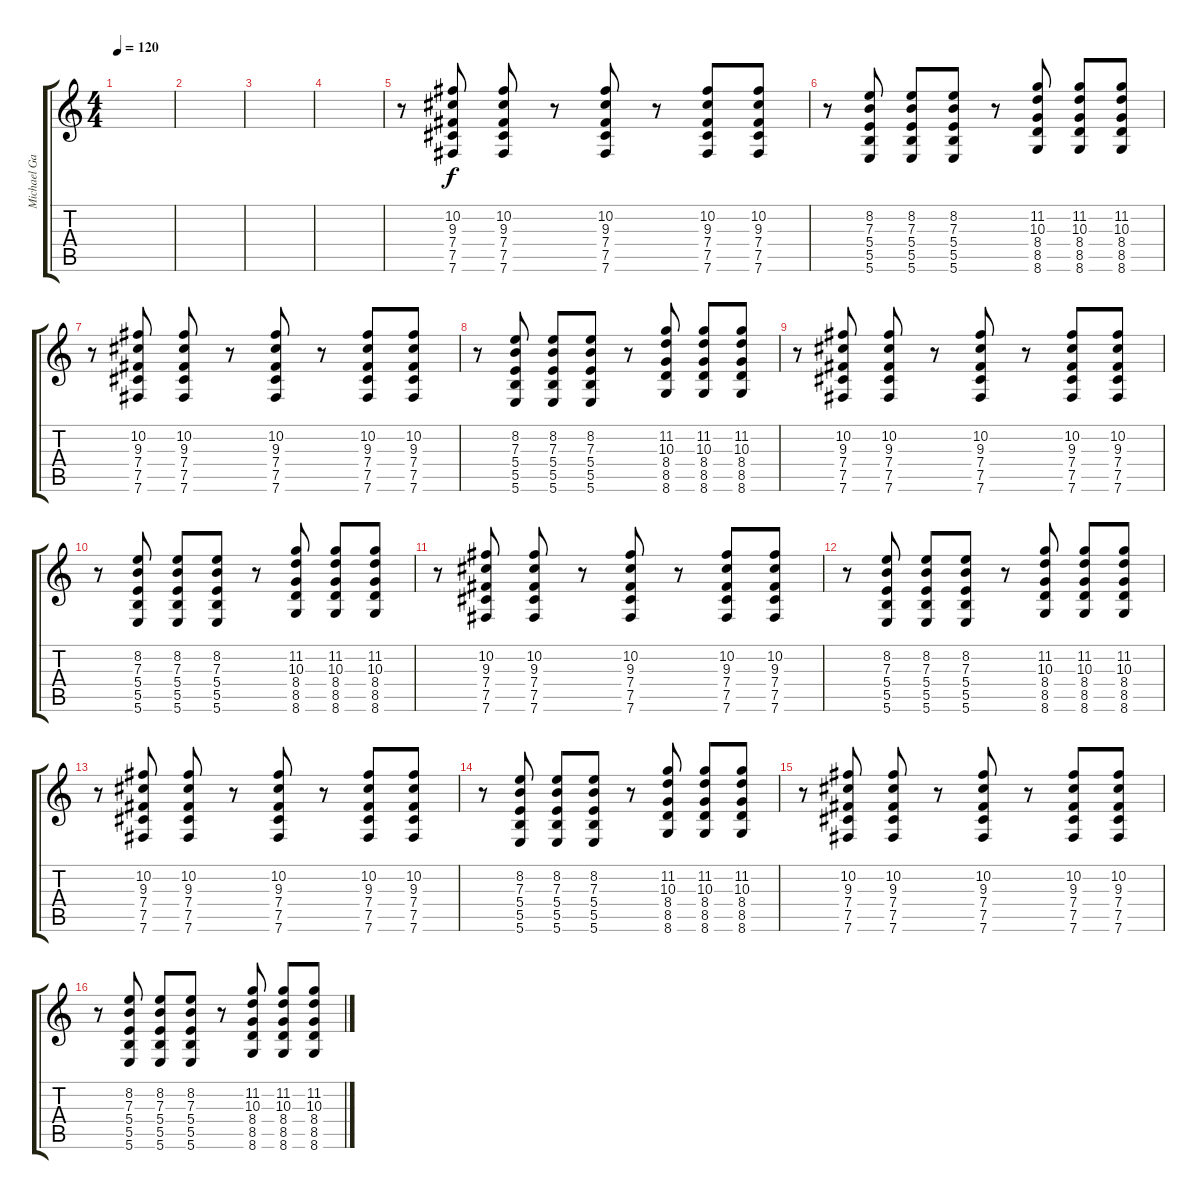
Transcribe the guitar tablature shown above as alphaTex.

\track ("Michael Gallagher Dist" "Michael Ga") {instrument overdrivenguitar}
\staff {score tabs}
\tuning (Db4 Ab3 E3 B2 Gb2 B1) {hide}
\ts (4 4)
\tempo 120
\clef g2
\ks c
|
|
|
|
r.8 (10.2 9.3 7.4 7.5 7.6).8 (10.2 9.3 7.4 7.5 7.6).8 r.8 (10.2 9.3 7.4 7.5 7.6).8 r.8 (10.2 9.3 7.4 7.5 7.6).8 (10.2 9.3 7.4 7.5 7.6).8 |
r.8 (8.2 7.3 5.4 5.5 5.6).8 (8.2 7.3 5.4 5.5 5.6).8 (8.2 7.3 5.4 5.5 5.6).8 r.8 (11.2 10.3 8.4 8.5 8.6).8 (11.2 10.3 8.4 8.5 8.6).8 (11.2 10.3 8.4 8.5 8.6).8 |
r.8 (10.2 9.3 7.4 7.5 7.6).8 (10.2 9.3 7.4 7.5 7.6).8 r.8 (10.2 9.3 7.4 7.5 7.6).8 r.8 (10.2 9.3 7.4 7.5 7.6).8 (10.2 9.3 7.4 7.5 7.6).8 |
r.8 (8.2 7.3 5.4 5.5 5.6).8 (8.2 7.3 5.4 5.5 5.6).8 (8.2 7.3 5.4 5.5 5.6).8 r.8 (11.2 10.3 8.4 8.5 8.6).8 (11.2 10.3 8.4 8.5 8.6).8 (11.2 10.3 8.4 8.5 8.6).8 |
r.8 (10.2 9.3 7.4 7.5 7.6).8 (10.2 9.3 7.4 7.5 7.6).8 r.8 (10.2 9.3 7.4 7.5 7.6).8 r.8 (10.2 9.3 7.4 7.5 7.6).8 (10.2 9.3 7.4 7.5 7.6).8 |
r.8 (8.2 7.3 5.4 5.5 5.6).8 (8.2 7.3 5.4 5.5 5.6).8 (8.2 7.3 5.4 5.5 5.6).8 r.8 (11.2 10.3 8.4 8.5 8.6).8 (11.2 10.3 8.4 8.5 8.6).8 (11.2 10.3 8.4 8.5 8.6).8 |
r.8 (10.2 9.3 7.4 7.5 7.6).8 (10.2 9.3 7.4 7.5 7.6).8 r.8 (10.2 9.3 7.4 7.5 7.6).8 r.8 (10.2 9.3 7.4 7.5 7.6).8 (10.2 9.3 7.4 7.5 7.6).8 |
r.8 (8.2 7.3 5.4 5.5 5.6).8 (8.2 7.3 5.4 5.5 5.6).8 (8.2 7.3 5.4 5.5 5.6).8 r.8 (11.2 10.3 8.4 8.5 8.6).8 (11.2 10.3 8.4 8.5 8.6).8 (11.2 10.3 8.4 8.5 8.6).8 |
r.8 (10.2 9.3 7.4 7.5 7.6).8 (10.2 9.3 7.4 7.5 7.6).8 r.8 (10.2 9.3 7.4 7.5 7.6).8 r.8 (10.2 9.3 7.4 7.5 7.6).8 (10.2 9.3 7.4 7.5 7.6).8 |
r.8 (8.2 7.3 5.4 5.5 5.6).8 (8.2 7.3 5.4 5.5 5.6).8 (8.2 7.3 5.4 5.5 5.6).8 r.8 (11.2 10.3 8.4 8.5 8.6).8 (11.2 10.3 8.4 8.5 8.6).8 (11.2 10.3 8.4 8.5 8.6).8 |
r.8 (10.2 9.3 7.4 7.5 7.6).8 (10.2 9.3 7.4 7.5 7.6).8 r.8 (10.2 9.3 7.4 7.5 7.6).8 r.8 (10.2 9.3 7.4 7.5 7.6).8 (10.2 9.3 7.4 7.5 7.6).8 |
r.8 (8.2 7.3 5.4 5.5 5.6).8 (8.2 7.3 5.4 5.5 5.6).8 (8.2 7.3 5.4 5.5 5.6).8 r.8 (11.2 10.3 8.4 8.5 8.6).8 (11.2 10.3 8.4 8.5 8.6).8 (11.2 10.3 8.4 8.5 8.6).8
